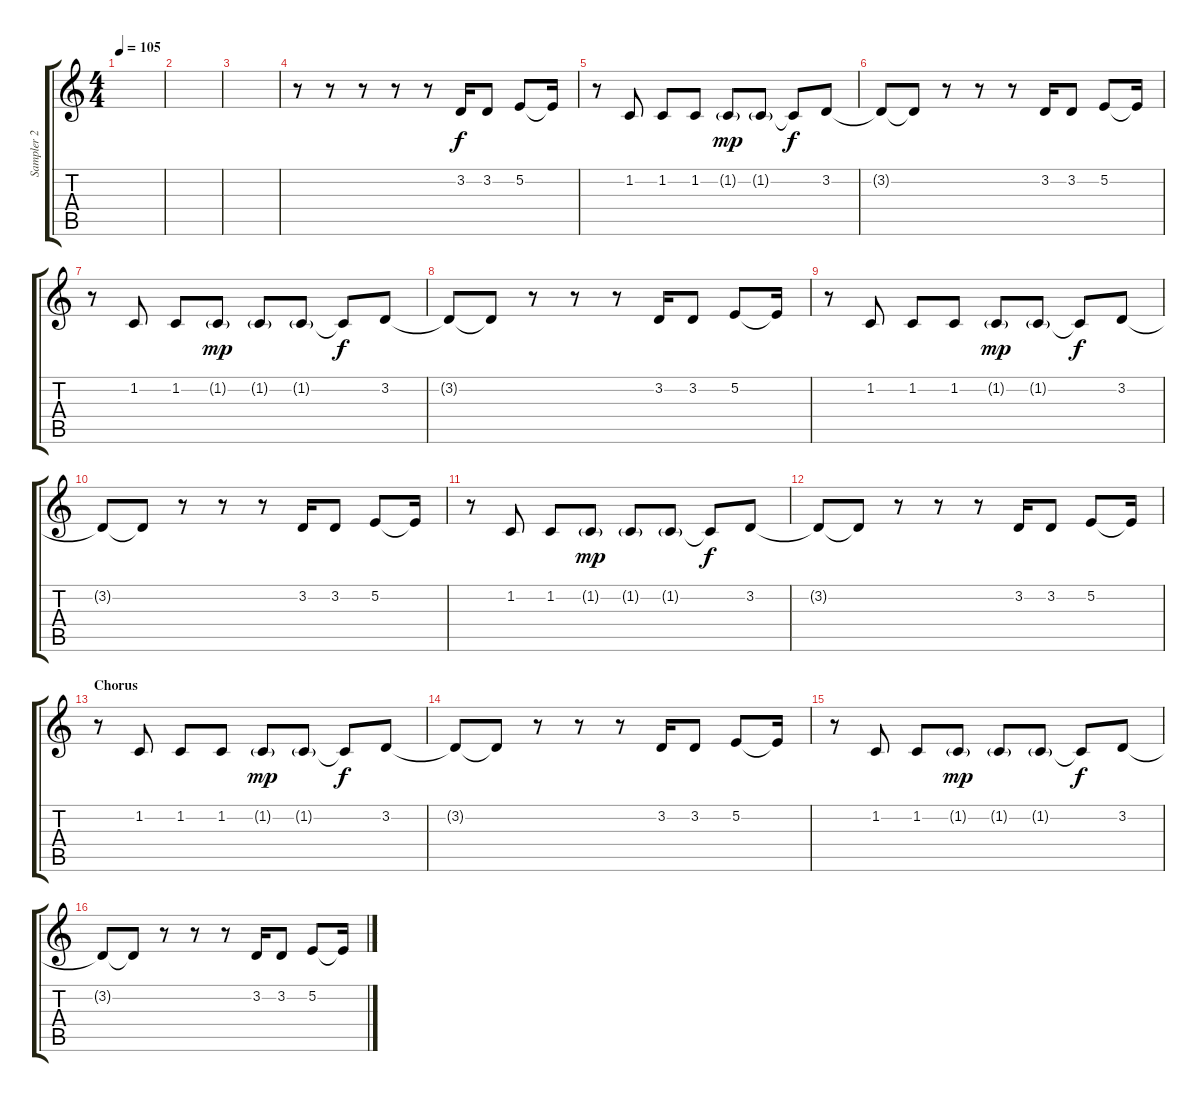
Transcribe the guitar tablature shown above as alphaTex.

\track ("Sampler 2 " "Sampler 2 ") {instrument electricpiano2}
\staff {score tabs}
\tuning (E4 B3 G3 D3 A2 E2) {hide}
\ts (4 4)
\tempo 105
\clef g2
\ks c
|
|
|
r.8 r.8 r.8 r.8 r.8 3.2.16 3.2.8 5.2.8 5.2{t}.16 |
r.8 1.2.8 1.2.8 1.2.8 1.2{g}.8{dy mp} 1.2{g}.8 1.2{t}.8{dy f} 3.2.8 |
3.2{t}.8 3.2{t}.8 r.8 r.8 r.8 3.2.16 3.2.8 5.2.8 5.2{t}.16 |
r.8 1.2.8 1.2.8 1.2{g}.8{dy mp} 1.2{g}.8 1.2{g}.8 1.2{t}.8{dy f} 3.2.8 |
3.2{t}.8 3.2{t}.8 r.8 r.8 r.8 3.2.16 3.2.8 5.2.8 5.2{t}.16 |
r.8 1.2.8 1.2.8 1.2.8 1.2{g}.8{dy mp} 1.2{g}.8 1.2{t}.8{dy f} 3.2.8 |
3.2{t}.8 3.2{t}.8 r.8 r.8 r.8 3.2.16 3.2.8 5.2.8 5.2{t}.16 |
r.8 1.2.8 1.2.8 1.2{g}.8{dy mp} 1.2{g}.8 1.2{g}.8 1.2{t}.8{dy f} 3.2.8 |
3.2{t}.8 3.2{t}.8 r.8 r.8 r.8 3.2.16 3.2.8 5.2.8 5.2{t}.16 |
\section ("" "Chorus")
r.8 1.2.8 1.2.8 1.2.8 1.2{g}.8{dy mp} 1.2{g}.8 1.2{t}.8{dy f} 3.2.8 |
3.2{t}.8 3.2{t}.8 r.8 r.8 r.8 3.2.16 3.2.8 5.2.8 5.2{t}.16 |
r.8 1.2.8 1.2.8 1.2{g}.8{dy mp} 1.2{g}.8 1.2{g}.8 1.2{t}.8{dy f} 3.2.8 |
3.2{t}.8 3.2{t}.8 r.8 r.8 r.8 3.2.16 3.2.8 5.2.8 5.2{t}.16
